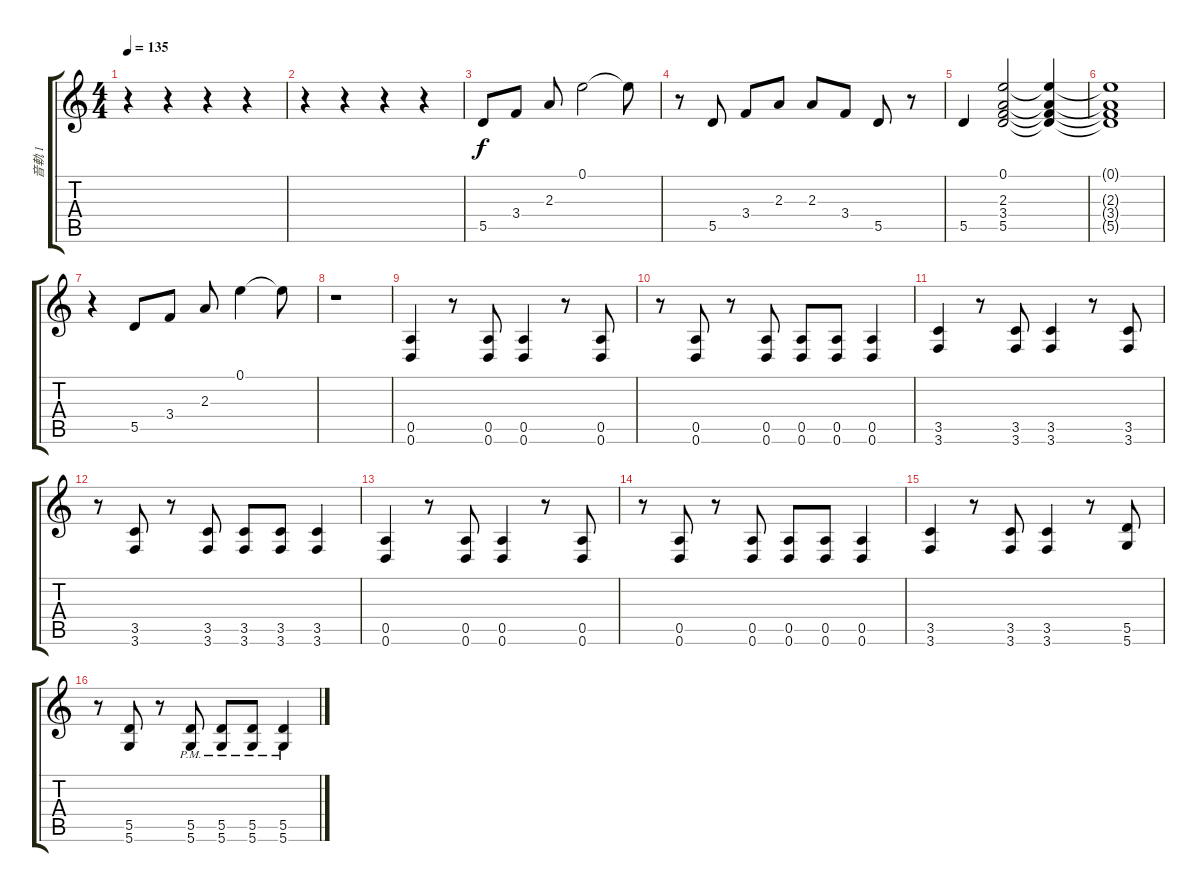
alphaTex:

\track ("音軌 1" "音軌 1") {instrument overdrivenguitar}
\staff {score tabs}
\tuning (E4 B3 G3 D3 A2 D2) {hide}
\ts (4 4)
\tempo 135
\clef g2
\ks c
r.4{dy f} r.4 r.4 r.4 |
r.4 r.4 r.4 r.4 |
5.5.8{instrument electricguitarjazz} 3.4.8 2.3.8 0.1.2 0.1{t}.8 |
r.8 5.5.8 3.4.8 2.3.8 2.3.8 3.4.8 5.5.8 r.8 |
5.5.4 (0.1 2.3 3.4 5.5).2 (0.1{t} 2.3{t} 3.4{t} 5.5{t}).4 |
(0.1{t} 2.3{t} 3.4{t} 5.5{t}).1 |
r.4 5.5.8 3.4.8 2.3.8 0.1.4 0.1{t}.8 |
r.1 |
(0.5 0.6).4{instrument overdrivenguitar} r.8 (0.5 0.6).8 (0.5 0.6).4 r.8 (0.5 0.6).8 |
r.8 (0.5 0.6).8 r.8 (0.5 0.6).8 (0.5 0.6).8 (0.5 0.6).8 (0.5 0.6).4 |
(3.5 3.6).4 r.8 (3.5 3.6).8 (3.5 3.6).4 r.8 (3.5 3.6).8 |
r.8 (3.5 3.6).8 r.8 (3.5 3.6).8 (3.5 3.6).8 (3.5 3.6).8 (3.5 3.6).4 |
(0.5 0.6).4 r.8 (0.5 0.6).8 (0.5 0.6).4 r.8 (0.5 0.6).8 |
r.8 (0.5 0.6).8 r.8 (0.5 0.6).8 (0.5 0.6).8 (0.5 0.6).8 (0.5 0.6).4 |
(3.5 3.6).4 r.8 (3.5 3.6).8 (3.5 3.6).4 r.8 (5.5 5.6).8 |
r.8 (5.5 5.6).8 r.8 (5.5 5.6{pm}).8 (5.5 5.6{pm}).8 (5.5 5.6{pm}).8 (5.5 5.6{pm}).4
